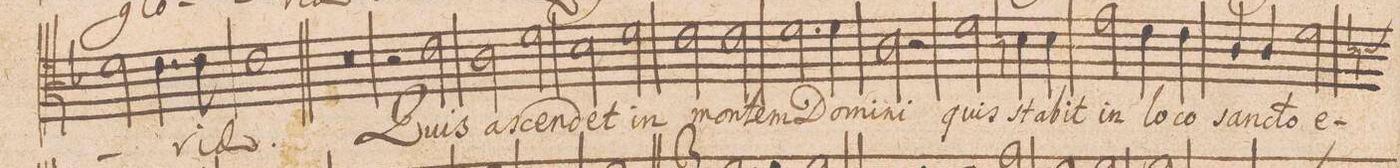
**kern	**text
*I"Tenore	*
*clefC4	*
*k[b-]	*
*met(c|)	*
*M2/2	*
2d\	.
4.c\	.
8c\	-ri-
=53	=53
1c\	-ae.
=55||	=55||
0r	.
=56	=56
=57	=57
2r	.
2c\	Quis
=58	=58
2A\	as-
2d\	-cen-
=59	=59
2B-\	-det
2d\	in
=60	=60
2c\	mon-
2c\	-tem
=61	=61
2.d\	Do-
4d\	-mi-
=62	=62
2A\	-ni
2r	.
=63	=63
2d\	quis
4Bn\	sta-
4B\	-bit
=64	=64
2e\	in
4c\	lo-
4c\	-co
=65	=65
4A/	san-
4A/	-cto
*custos:Bn	*
2d\	e-
=66	=66
*-	*-
